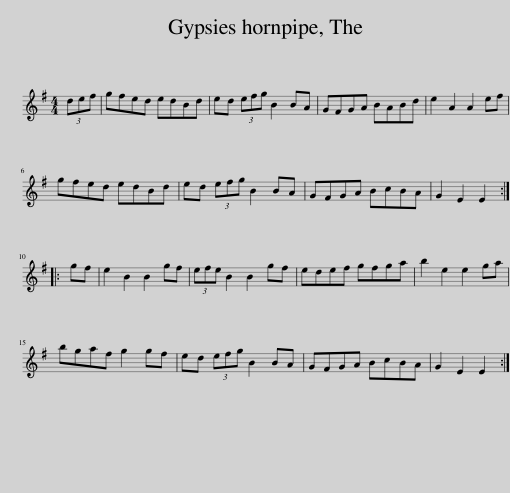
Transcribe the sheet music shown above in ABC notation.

X:1
L:1/8
M:4/4
I:linebreak $
K:Emin
V:1 treble
V:1
 (3def | gfed edBd | ed (3efg B2 BA | GFGA BABd | e2 A2 A2 ef |$ %5
 gfed edBd | ed (3efg B2 BA | GFGA BcBA | G2 E2 E2 ::$ gf | %10
 e2 B2 B2 gf | (3efe B2 B2 gf | edef gfga | b2 e2 e2 ga |$ bgaf g2 gf | %15
 ed (3efg B2 BA | GFGA BcBA | G2 E2 E2 :| %18
